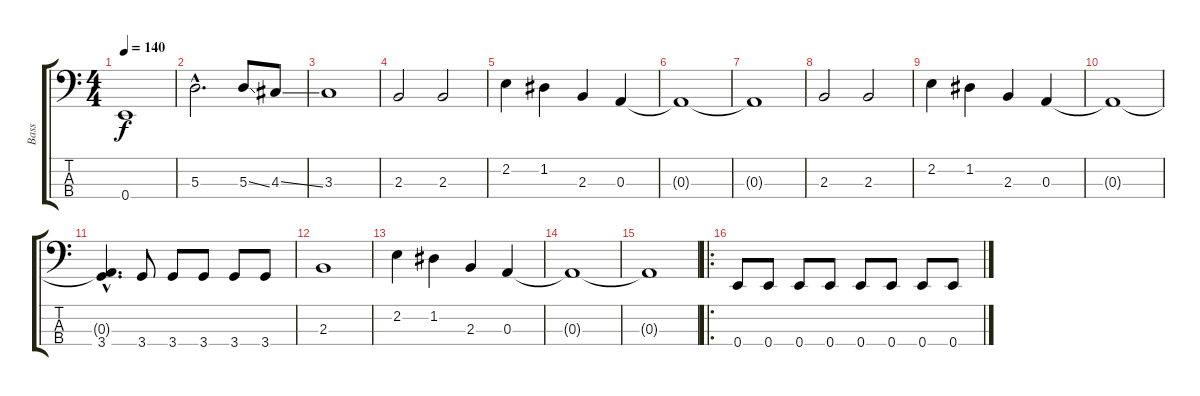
\track ("Bass" "Bass") {instrument acousticguitarnylon}
\staff {score tabs}
\tuning (G2 D2 A1 E1) {hide}
\ts (4 4)
\tempo 140
\clef f4
\ks c
0.4{t}.1{dy f} |
5.3{hac}.2{d} 5.3{ss}.8 4.3{ss}.8 |
3.3.1 |
2.3.2 2.3.2 |
2.2.4 1.2.4 2.3.4 0.3.4 |
0.3{t}.1 |
0.3{t}.1 |
2.3.2 2.3.2 |
2.2.4 1.2.4 2.3.4 0.3.4 |
0.3{t}.1 |
(0.3{hac t} 3.4{hac}).4{d} 3.4.8 3.4.8 3.4.8 3.4.8 3.4.8 |
2.3.1 |
2.2.4 1.2.4 2.3.4 0.3.4 |
0.3{t}.1 |
0.3{t}.1 |
\ro
0.4.8 0.4.8 0.4.8 0.4.8 0.4.8 0.4.8 0.4.8 0.4.8
